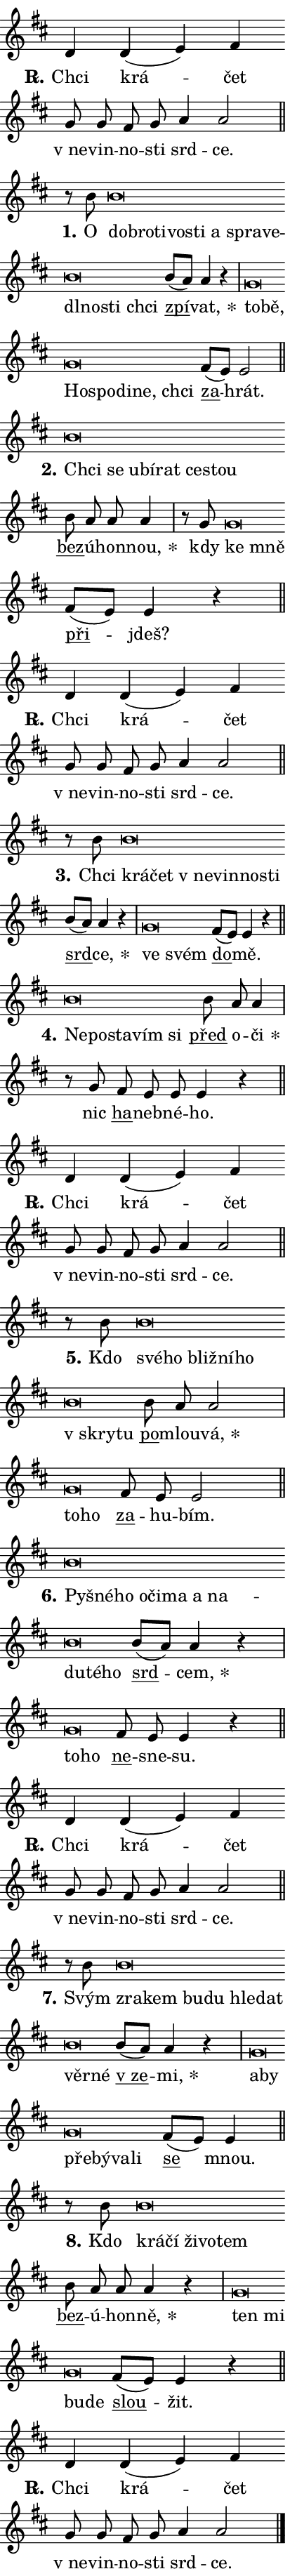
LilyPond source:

\version "2.24.0"
\header { tagline = "" }
\paper {
  indent = 0\cm
  top-margin = 0\cm
  right-margin = 0.13\cm % to fit lyric hyphens
  bottom-margin = 0\cm
  left-margin = 0\cm
  paper-width = 7\cm
  page-breaking = #ly:one-page-breaking
  system-system-spacing.basic-distance = #11
  score-system-spacing.basic-distance = #11
  ragged-last = ##f
}


%% Author: Thomas Morley
%% https://lists.gnu.org/archive/html/lilypond-user/2020-05/msg00002.html
#(define (line-position grob)
"Returns position of @var[grob} in current system:
   @code{'start}, if at first time-step
   @code{'end}, if at last time-step
   @code{'middle} otherwise
"
  (let* ((col (ly:item-get-column grob))
         (ln (ly:grob-object col 'left-neighbor))
         (rn (ly:grob-object col 'right-neighbor))
         (col-to-check-left (if (ly:grob? ln) ln col))
         (col-to-check-right (if (ly:grob? rn) rn col))
         (break-dir-left
           (and
             (ly:grob-property col-to-check-left 'non-musical #f)
             (ly:item-break-dir col-to-check-left)))
         (break-dir-right
           (and
             (ly:grob-property col-to-check-right 'non-musical #f)
             (ly:item-break-dir col-to-check-right))))
        (cond ((eqv? 1 break-dir-left) 'start)
              ((eqv? -1 break-dir-right) 'end)
              (else 'middle))))

#(define (tranparent-at-line-position vctor)
  (lambda (grob)
  "Relying on @code{line-position} select the relevant enry from @var{vctor}.
Used to determine transparency,"
    (case (line-position grob)
      ((end) (not (vector-ref vctor 0)))
      ((middle) (not (vector-ref vctor 1)))
      ((start) (not (vector-ref vctor 2))))))

noteHeadBreakVisibility =
#(define-music-function (break-visibility)(vector?)
"Makes @code{NoteHead}s transparent relying on @var{break-visibility}"
#{
  \override NoteHead.transparent =
    #(tranparent-at-line-position break-visibility)
#})

#(define delete-ledgers-for-transparent-note-heads
  (lambda (grob)
    "Reads whether a @code{NoteHead} is transparent.
If so this @code{NoteHead} is removed from @code{'note-heads} from
@var{grob}, which is supposed to be @code{LedgerLineSpanner}.
As a result ledgers are not printed for this @code{NoteHead}"
    (let* ((nhds-array (ly:grob-object grob 'note-heads))
           (nhds-list
             (if (ly:grob-array? nhds-array)
                 (ly:grob-array->list nhds-array)
                 '()))
           ;; Relies on the transparent-property being done before
           ;; Staff.LedgerLineSpanner.after-line-breaking is executed.
           ;; This is fragile ...
           (to-keep
             (remove
               (lambda (nhd)
                 (ly:grob-property nhd 'transparent #f))
               nhds-list)))
      ;; TODO find a better method to iterate over grob-arrays, similiar
      ;; to filter/remove etc for lists
      ;; For now rebuilt from scratch
      (set! (ly:grob-object grob 'note-heads)  '())
      (for-each
        (lambda (nhd)
          (ly:pointer-group-interface::add-grob grob 'note-heads nhd))
        to-keep))))

squashNotes = {
  \override NoteHead.X-extent = #'(-0.2 . 0.2)
  \override NoteHead.Y-extent = #'(-0.75 . 0)
  \override NoteHead.stencil =
    #(lambda (grob)
       (let ((pos (ly:grob-property grob 'staff-position)))
         (begin
           (if (< pos -7) (display "ERROR: Lower brevis then expected\n") (display ""))
           (if (<= pos -6) ly:text-interface::print ly:note-head::print))))
}
unSquashNotes = {
  \revert NoteHead.X-extent
  \revert NoteHead.Y-extent
  \revert NoteHead.stencil
}

hideNotes = \noteHeadBreakVisibility #begin-of-line-visible
unHideNotes = \noteHeadBreakVisibility #all-visible

% work-around for resetting accidentals
% https://lilypond.org/doc/v2.23/Documentation/notation/displaying-rhythms#unmetered-music
cadenzaMeasure = {
  \cadenzaOff
  \partial 1024 s1024
  \cadenzaOn
}

#(define-markup-command (accent layout props text) (markup?)
  "Underline accented syllable"
  (interpret-markup layout props
    #{\markup \override #'(offset . 4.3) \underline { #text }#}))

responsum = \markup \concat {
  "R" \hspace #-1.05 \path #0.1 #'((moveto 0 0.07) (lineto 0.9 0.8)) \hspace #0.05 "."
}

spaceSize = #0.6828661417322834 % exact space size for TeX Gyre Schola

\layout {
  \context {
    \Staff
    \remove "Time_signature_engraver"
    \override LedgerLineSpanner.after-line-breaking = #delete-ledgers-for-transparent-note-heads
  }
  \context {
    \Lyrics {
      \override LyricSpace.minimum-distance = \spaceSize
      \override LyricText.font-name = #"TeX Gyre Schola"
      \override LyricText.font-size = 1
      \override StanzaNumber.font-name = #"TeX Gyre Schola Bold"
      \override StanzaNumber.font-size = 1
    }
  }
  \context {
    \Score 
    \override NoteHead.text =
      #(lambda (grob) 
        (let ((pos (ly:grob-property grob 'staff-position)))
          #{\markup {
            \combine
              \halign #-0.55 \raise #(if (= pos -6) 0 0.5) \override #'(thickness . 2) \draw-line #'(3.2 . 0)
              \musicglyph "noteheads.sM1"
          }#}))
  }
}

% magnetic-lyrics.ily
%
%   written by
%     Jean Abou Samra <jean@abou-samra.fr>
%     Werner Lemberg <wl@gnu.org>
%
%   adapted by
%     Jiri Hon <jiri.hon@gmail.com>
%
% Version 2022-Apr-15

% https://www.mail-archive.com/lilypond-user@gnu.org/msg149350.html

#(define (Left_hyphen_pointer_engraver context)
   "Collect syllable-hyphen-syllable occurrences in lyrics and store
them in properties.  This engraver only looks to the left.  For
example, if the lyrics input is @code{foo -- bar}, it does the
following.

@itemize @bullet
@item
Set the @code{text} property of the @code{LyricHyphen} grob between
@q{foo} and @q{bar} to @code{foo}.

@item
Set the @code{left-hyphen} property of the @code{LyricText} grob with
text @q{foo} to the @code{LyricHyphen} grob between @q{foo} and
@q{bar}.
@end itemize

Use this auxiliary engraver in combination with the
@code{lyric-@/text::@/apply-@/magnetic-@/offset!} hook."
   (let ((hyphen #f)
         (text #f))
     (make-engraver
      (acknowledgers
       ((lyric-syllable-interface engraver grob source-engraver)
        (set! text grob)))
      (end-acknowledgers
       ((lyric-hyphen-interface engraver grob source-engraver)
        ;(when (not (grob::has-interface grob 'lyric-space-interface))
          (set! hyphen grob)));)
      ((stop-translation-timestep engraver)
       (when (and text hyphen)
         (ly:grob-set-object! text 'left-hyphen hyphen))
       (set! text #f)
       (set! hyphen #f)))))

#(define (lyric-text::apply-magnetic-offset! grob)
   "If the space between two syllables is less than the value in
property @code{LyricText@/.details@/.squash-threshold}, move the right
syllable to the left so that it gets concatenated with the left
syllable.

Use this function as a hook for
@code{LyricText@/.after-@/line-@/breaking} if the
@code{Left_@/hyphen_@/pointer_@/engraver} is active."
   (let ((hyphen (ly:grob-object grob 'left-hyphen #f)))
     (when hyphen
       (let ((left-text (ly:spanner-bound hyphen LEFT)))
         (when (grob::has-interface left-text 'lyric-syllable-interface)
           (let* ((common (ly:grob-common-refpoint grob left-text X))
                  (this-x-ext (ly:grob-extent grob common X))
                  (left-x-ext
                   (begin
                     ;; Trigger magnetism for left-text.
                     (ly:grob-property left-text 'after-line-breaking)
                     (ly:grob-extent left-text common X)))
                  ;; `delta` is the gap width between two syllables.
                  (delta (- (interval-start this-x-ext)
                            (interval-end left-x-ext)))
                  (details (ly:grob-property grob 'details))
                  (threshold (assoc-get 'squash-threshold details 0.2)))
             (when (< delta threshold)
               (let* (;; We have to manipulate the input text so that
                      ;; ligatures crossing syllable boundaries are not
                      ;; disabled.  For languages based on the Latin
                      ;; script this is essentially a beautification.
                      ;; However, for non-Western scripts it can be a
                      ;; necessity.
                      (lt (ly:grob-property left-text 'text))
                      (rt (ly:grob-property grob 'text))
                      (is-space (grob::has-interface hyphen 'lyric-space-interface))
                      (space (if is-space " " ""))
                      (extra-delta (if is-space spaceSize 0))
                      ;; Append new syllable.
                      (ltrt-space (if (and (string? lt) (string? rt))
                                (string-append lt space rt)
                                (make-concat-markup (list lt space rt))))
                      ;; Right-align `ltrt` to the right side.
                      (ltrt-space-markup (grob-interpret-markup
                               grob
                               (make-translate-markup
                                (cons (interval-length this-x-ext) 0)
                                (make-right-align-markup ltrt-space)))))
                 (begin
                   ;; Don't print `left-text`.
                   (ly:grob-set-property! left-text 'stencil #f)
                   ;; Set text and stencil (which holds all collected
                   ;; syllables so far) and shift it to the left.
                   (ly:grob-set-property! grob 'text ltrt-space)
                   (ly:grob-set-property! grob 'stencil ltrt-space-markup)
                   (ly:grob-translate-axis! grob (- (- delta extra-delta)) X))))))))))


#(define (lyric-hyphen::displace-bounds-first grob)
   ;; Make very sure this callback isn't triggered too early.
   (let ((left (ly:spanner-bound grob LEFT))
         (right (ly:spanner-bound grob RIGHT)))
     (ly:grob-property left 'after-line-breaking)
     (ly:grob-property right 'after-line-breaking)
     (ly:lyric-hyphen::print grob)))

squashThreshold = #0.4

\layout {
  \context {
    \Lyrics
    \consists #Left_hyphen_pointer_engraver
    \override LyricText.after-line-breaking =
      #lyric-text::apply-magnetic-offset!
    \override LyricHyphen.stencil = #lyric-hyphen::displace-bounds-first
    \override LyricText.details.squash-threshold = \squashThreshold
    \override LyricHyphen.minimum-distance = 0
    \override LyricHyphen.minimum-length = \squashThreshold
  }
}

squashText = \override LyricText.details.squash-threshold = 9999
unSquashText = \override LyricText.details.squash-threshold = \squashThreshold

leftText = \override LyricText.self-alignment-X = #LEFT
unLeftText = \revert LyricText.self-alignment-X

starOffset = #(lambda (grob) 
                (let ((x_offset (ly:self-alignment-interface::aligned-on-x-parent grob)))
                  (if (= x_offset 0) 0 (+ x_offset 1.2))))

star = #(define-music-function (syllable)(string?)
"Append star separator at the end of a syllable"
#{
  \once \override LyricText.X-offset = #starOffset
  \lyricmode { \markup {
    #syllable
    \override #'((font-name . "TeX Gyre Schola Bold")) \hspace #0.2 \lower #0.65 \larger "*"
  } }
#})

starAccent = #(define-music-function (syllable)(string?)
"Append star separator at the end of a syllable and make accent"
#{
  \once \override LyricText.X-offset = #starOffset
  \lyricmode { \markup {
    \accent #syllable
    \override #'((font-name . "TeX Gyre Schola Bold")) \hspace #0.2 \lower #0.65 \larger "*"
  } }
#})

breath = #(define-music-function (syllable)(string?)
"Append breathing indicator at the end of a syllable"
#{
  \lyricmode { \markup { #syllable "+" } }
#})

optionalBreath = #(define-music-function (syllable)(string?)
"Append optional breathing indicator at the end of a syllable"
#{
  \lyricmode { \markup { #syllable "(+)" } }
#})


\score {
    <<
        \new Voice = "melody" { \cadenzaOn \key d \major \relative { d'4 d( e) fis \bar "" g8 g fis g \bar "" a4 a2 \cadenzaMeasure \bar "||" \break } }
        \new Lyrics \lyricsto "melody" { \lyricmode { \set stanza = \responsum
Chci krá -- čet "v ne" -- vin -- no -- sti srd -- ce. } }
    >>
    \layout {}
}

\score {
    <<
        \new Voice = "melody" { \cadenzaOn \key d \major \relative { r8 b'8 \squashNotes b\breve*1/16 \hideNotes \breve*1/16 \bar "" \breve*1/16 \bar "" \breve*1/16 \bar "" \breve*1/16 \bar "" \breve*1/16 \bar "" \breve*1/16 \bar "" \breve*1/16 \bar "" \breve*1/16 \bar "" \breve*1/16 \bar "" \breve*1/16 \breve*1/16 \bar "" \unHideNotes \unSquashNotes \bar "" b8[( a)] a4 r \cadenzaMeasure \bar "|" \squashNotes g\breve*1/16 \hideNotes \breve*1/16 \bar "" \breve*1/16 \bar "" \breve*1/16 \bar "" \breve*1/16 \bar "" \breve*1/16 \breve*1/16 \bar "" \unHideNotes \unSquashNotes \bar "" fis8[( e)] e2 \cadenzaMeasure \bar "||" \break } }
        \new Lyrics \lyricsto "melody" { \lyricmode { \set stanza = "1."
O \leftText dob -- \squashText ro -- ti -- vo -- sti a spra -- ve -- dl -- no -- sti chci \unLeftText \unSquashText \markup \accent zpí -- \star vat, \leftText to -- \squashText bě, Ho -- spo -- di -- ne, chci \unLeftText \unSquashText \markup \accent za -- hrát. } }
    >>
    \layout {}
}

\score {
    <<
        \new Voice = "melody" { \cadenzaOn \key d \major \relative { \squashNotes b'\breve*1/16 \hideNotes \breve*1/16 \bar "" \breve*1/16 \bar "" \breve*1/16 \bar "" \breve*1/16 \bar "" \breve*1/16 \breve*1/16 \bar "" \unHideNotes \unSquashNotes \bar "" b8 a a a4 \cadenzaMeasure \bar "|" r8 g8 \squashNotes g\breve*1/16 \hideNotes \breve*1/16 \bar "" \unHideNotes \unSquashNotes \bar "" fis8[( e)] e4 r \cadenzaMeasure \bar "||" \break } }
        \new Lyrics \lyricsto "melody" { \lyricmode { \set stanza = "2."
\leftText Chci \squashText se u -- bí -- rat ce -- stou \unLeftText \unSquashText \markup \accent bez -- ú -- hon -- \star nou, kdy \leftText ke \squashText mně \unLeftText \unSquashText \markup \accent při -- jdeš? } }
    >>
    \layout {}
}

\score {
    <<
        \new Voice = "melody" { \cadenzaOn \key d \major \relative { d'4 d( e) fis \bar "" g8 g fis g \bar "" a4 a2 \cadenzaMeasure \bar "||" \break } }
        \new Lyrics \lyricsto "melody" { \lyricmode { \set stanza = \responsum
Chci krá -- čet "v ne" -- vin -- no -- sti srd -- ce. } }
    >>
    \layout {}
}

\score {
    <<
        \new Voice = "melody" { \cadenzaOn \key d \major \relative { r8 b'8 \squashNotes b\breve*1/16 \hideNotes \breve*1/16 \bar "" \breve*1/16 \bar "" \breve*1/16 \bar "" \breve*1/16 \breve*1/16 \bar "" \unHideNotes \unSquashNotes \bar "" b8[( a)] a4 r \cadenzaMeasure \bar "|" \squashNotes g\breve*1/16 \hideNotes \breve*1/16 \bar "" \unHideNotes \unSquashNotes \bar "" fis8[( e)] e4 r \cadenzaMeasure \bar "||" \break } }
        \new Lyrics \lyricsto "melody" { \lyricmode { \set stanza = "3."
Chci \leftText krá -- \squashText čet "v ne" -- vin -- no -- sti \unLeftText \unSquashText \markup \accent srd -- \star ce, \leftText ve \squashText svém \unLeftText \unSquashText \markup \accent do -- mě. } }
    >>
    \layout {}
}

\score {
    <<
        \new Voice = "melody" { \cadenzaOn \key d \major \relative { \squashNotes b'\breve*1/16 \hideNotes \breve*1/16 \bar "" \breve*1/16 \bar "" \breve*1/16 \breve*1/16 \bar "" \unHideNotes \unSquashNotes \bar "" b8 a a4 \cadenzaMeasure \bar "|" r8 g8 \bar "" fis8 e e e4 r \cadenzaMeasure \bar "||" \break } }
        \new Lyrics \lyricsto "melody" { \lyricmode { \set stanza = "4."
\leftText Ne -- \squashText po -- sta -- vím si \unLeftText \unSquashText \markup \accent před o -- \star či nic \markup \accent ha -- neb -- né -- ho. } }
    >>
    \layout {}
}

\score {
    <<
        \new Voice = "melody" { \cadenzaOn \key d \major \relative { d'4 d( e) fis \bar "" g8 g fis g \bar "" a4 a2 \cadenzaMeasure \bar "||" \break } }
        \new Lyrics \lyricsto "melody" { \lyricmode { \set stanza = \responsum
Chci krá -- čet "v ne" -- vin -- no -- sti srd -- ce. } }
    >>
    \layout {}
}

\score {
    <<
        \new Voice = "melody" { \cadenzaOn \key d \major \relative { r8 b'8 \squashNotes b\breve*1/16 \hideNotes \breve*1/16 \bar "" \breve*1/16 \bar "" \breve*1/16 \bar "" \breve*1/16 \bar "" \breve*1/16 \breve*1/16 \bar "" \unHideNotes \unSquashNotes \bar "" b8 a a2 \cadenzaMeasure \bar "|" \squashNotes g\breve*1/16 \hideNotes \breve*1/16 \bar "" \unHideNotes \unSquashNotes \bar "" fis8 e e2 \cadenzaMeasure \bar "||" \break } }
        \new Lyrics \lyricsto "melody" { \lyricmode { \set stanza = "5."
Kdo \leftText své -- \squashText ho bliž -- ní -- ho "v skry" -- tu \unLeftText \unSquashText \markup \accent po -- mlou -- \star vá, \leftText to -- \squashText ho \unLeftText \unSquashText \markup \accent za -- hu -- bím. } }
    >>
    \layout {}
}

\score {
    <<
        \new Voice = "melody" { \cadenzaOn \key d \major \relative { \squashNotes b'\breve*1/16 \hideNotes \breve*1/16 \bar "" \breve*1/16 \bar "" \breve*1/16 \bar "" \breve*1/16 \bar "" \breve*1/16 \bar "" \breve*1/16 \bar "" \breve*1/16 \bar "" \breve*1/16 \bar "" \breve*1/16 \breve*1/16 \bar "" \unHideNotes \unSquashNotes \bar "" b8[( a)] a4 r \cadenzaMeasure \bar "|" \squashNotes g\breve*1/16 \hideNotes \breve*1/16 \bar "" \unHideNotes \unSquashNotes \bar "" fis8 e e4 r \cadenzaMeasure \bar "||" \break } }
        \new Lyrics \lyricsto "melody" { \lyricmode { \set stanza = "6."
\leftText Py -- \squashText šné -- ho o -- či -- ma a na -- du -- té -- ho \unLeftText \unSquashText \markup \accent srd -- \star cem, \leftText to -- \squashText ho \unLeftText \unSquashText \markup \accent ne -- sne -- su. } }
    >>
    \layout {}
}

\score {
    <<
        \new Voice = "melody" { \cadenzaOn \key d \major \relative { d'4 d( e) fis \bar "" g8 g fis g \bar "" a4 a2 \cadenzaMeasure \bar "||" \break } }
        \new Lyrics \lyricsto "melody" { \lyricmode { \set stanza = \responsum
Chci krá -- čet "v ne" -- vin -- no -- sti srd -- ce. } }
    >>
    \layout {}
}

\score {
    <<
        \new Voice = "melody" { \cadenzaOn \key d \major \relative { r8 b'8 \squashNotes b\breve*1/16 \hideNotes \breve*1/16 \bar "" \breve*1/16 \bar "" \breve*1/16 \bar "" \breve*1/16 \bar "" \breve*1/16 \bar "" \breve*1/16 \breve*1/16 \bar "" \unHideNotes \unSquashNotes \bar "" b8[( a)] a4 r \cadenzaMeasure \bar "|" \squashNotes g\breve*1/16 \hideNotes \breve*1/16 \bar "" \breve*1/16 \bar "" \breve*1/16 \bar "" \breve*1/16 \breve*1/16 \bar "" \unHideNotes \unSquashNotes \bar "" fis8[( e)] e4 \cadenzaMeasure \bar "||" \break } }
        \new Lyrics \lyricsto "melody" { \lyricmode { \set stanza = "7."
Svým \leftText zra -- \squashText kem bu -- du hle -- dat věr -- né \unLeftText \unSquashText \markup \accent "v ze" -- \star mi, \leftText a -- \squashText by pře -- bý -- va -- li \unLeftText \unSquashText \markup \accent se mnou. } }
    >>
    \layout {}
}

\score {
    <<
        \new Voice = "melody" { \cadenzaOn \key d \major \relative { r8 b'8 \squashNotes b\breve*1/16 \hideNotes \breve*1/16 \bar "" \breve*1/16 \bar "" \breve*1/16 \breve*1/16 \bar "" \unHideNotes \unSquashNotes \bar "" b8 a a a4 r \cadenzaMeasure \bar "|" \squashNotes g\breve*1/16 \hideNotes \breve*1/16 \bar "" \breve*1/16 \breve*1/16 \bar "" \unHideNotes \unSquashNotes \bar "" fis8[( e)] e4 r \cadenzaMeasure \bar "||" \break } }
        \new Lyrics \lyricsto "melody" { \lyricmode { \set stanza = "8."
Kdo \leftText krá -- \squashText čí ži -- vo -- tem \unLeftText \unSquashText \markup \accent bez -- ú -- hon -- \star ně, \leftText ten \squashText mi bu -- de \unLeftText \unSquashText \markup \accent slou -- žit. } }
    >>
    \layout {}
}

\score {
    <<
        \new Voice = "melody" { \cadenzaOn \key d \major \relative { d'4 d( e) fis \bar "" g8 g fis g \bar "" a4 a2 \cadenzaMeasure \bar "||" \break } \bar "|." }
        \new Lyrics \lyricsto "melody" { \lyricmode { \set stanza = \responsum
Chci krá -- čet "v ne" -- vin -- no -- sti srd -- ce. } }
    >>
    \layout {}
}
